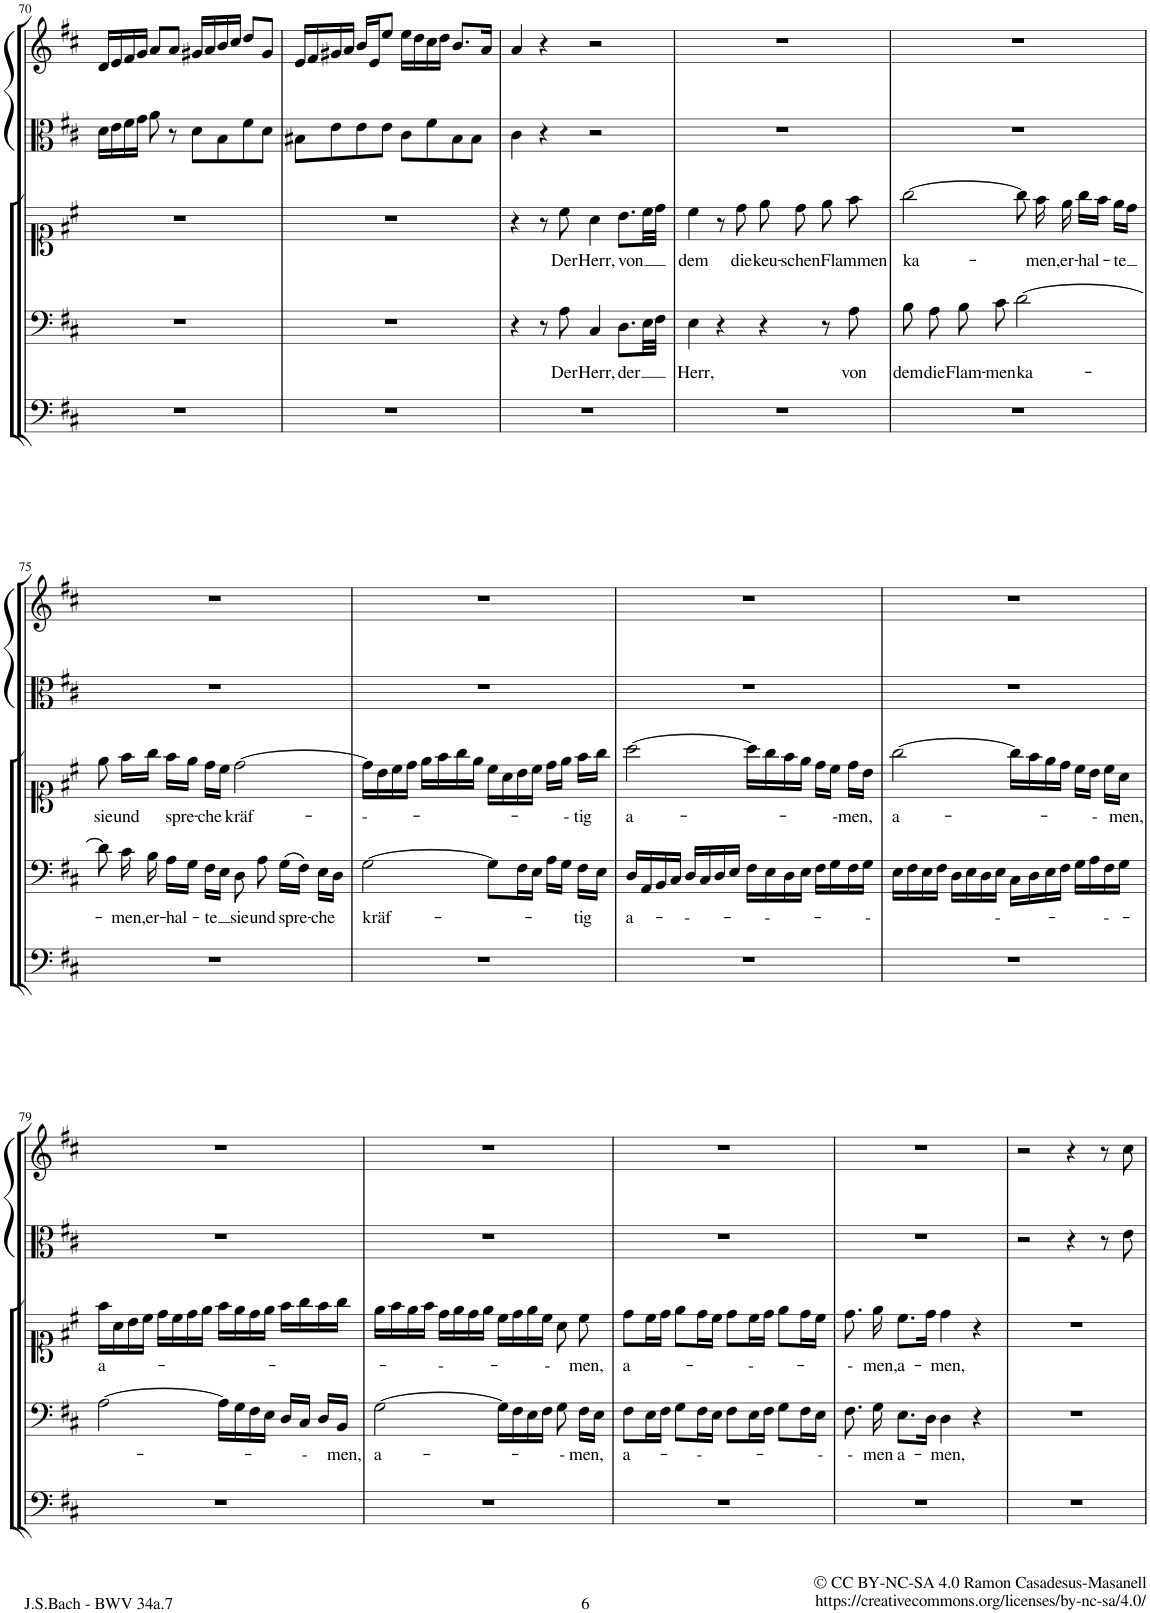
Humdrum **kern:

**kern	**kern	**text	**kern	**text	**kern	**kern
*part5	*part4	*part4	*part3	*part3	*part2	*part1
*staff5	*staff4	*staff4	*staff3	*staff3	*staff2	*staff1
*I"Continuo	*I"Basso	*	*I"Soprano	*	*I"Viola	*I"Violino I
*	*	*	*	*	*I'Vla	*I'Vln
!!LO:PB:g=z
*clefF4	*clefF4	*	*clefC1	*	*clefC3	*clefG2
*k[f#c#]	*k[f#c#]	*	*k[f#c#]	*	*k[f#c#]	*k[f#c#]
*M4/4	*M4/4	*	*M4/4	*	*M4/4	*M4/4
*met(c)	*met(c)	*	*met(c)	*	*met(c)	*met(c)
=70	=70	=70	=70	=70	=70	=70
1r	1r	.	1r	.	16d\LL	16d/LL
.	.	.	.	.	16e\	16e/
.	.	.	.	.	16f#\	16f#/
.	.	.	.	.	16g\JJ	16g/JJ
.	.	.	.	.	8a\	8a/L
.	.	.	.	.	8r	8a/J
.	.	.	.	.	8d\L	16g#X/LL
.	.	.	.	.	.	16a/
.	.	.	.	.	8B\	16b/
.	.	.	.	.	.	16cc#/JJ
.	.	.	.	.	8f#\	8dd/L
.	.	.	.	.	8d\J	8g#/J
=71	=71	=71	=71	=71	=71	=71
1r	1r	.	1r	.	8B#X\L	16e/LL
.	.	.	.	.	.	16f#/
.	.	.	.	.	8e\	16g#X/
.	.	.	.	.	.	16a/JJ
.	.	.	.	.	8e\	16b/LL
.	.	.	.	.	.	16e/J
.	.	.	.	.	8e\J	8ee/J
.	.	.	.	.	8c#\L	16ee\LL
.	.	.	.	.	.	16dd\
.	.	.	.	.	8f#\	16cc#\
.	.	.	.	.	.	16dd\JJ
.	.	.	.	.	8B#\	8.b/L
.	.	.	.	.	8B#\J	.
.	.	.	.	.	.	16a/Jk
=72	=72	=72	=72	=72	=72	=72
1r	4r	.	4r	.	4c#\	4a/
.	8r	.	8r	.	4r	4r
!	!	!LO:LY:b	!	!LO:LY:b	!	!
.	8A\	Der	8cc#\	Der	.	.
!	!	!LO:LY:b	!	!LO:LY:b	!	!
.	4C#/	Herr,	4a\	Herr,	2r	2r
!	!	!LO:LY:b	!	!LO:LY:b	!	!
.	8.D\L	der	8.b\L	von	.	.
.	32E\LL	.	32cc#\LL	.	.	.
.	32F#\JJJ	.	32dd\JJJ	.	.	.
=73	=73	=73	=73	=73	=73	=73
!	!	!LO:LY:b	!	!LO:LY:b	!	!
1r	4E\	Herr,	4cc#\	dem	1r	1r
.	4r	.	8r	.	.	.
!	!	!	!	!LO:LY:b	!	!
.	.	.	8dd\	die	.	.
!	!	!	!	!LO:LY:b	!	!
.	4r	.	8ee\	keu-	.	.
!	!	!	!	!LO:LY:b	!	!
.	.	.	8dd\	-schen	.	.
.	8r	.	8ee\	.	.	.
!	!	!LO:LY:b	!	!LO:LY:b	!	!
.	8A\	von	8ff#\	Flammen	.	.
=74	=74	=74	=74	=74	=74	=74
!	!	!LO:LY:b	!	!LO:LY:b	!	!
1r	8B\	dem	[>2gg\	ka-	1r	1r
!	!	!LO:LY:b	!	!	!	!
.	8A\	die	.	.	.	.
!	!	!LO:LY:b	!	!	!	!
.	8B\	Flam-	.	.	.	.
!	!	!LO:LY:b	!	!	!	!
.	8c#\	-men	.	.	.	.
!	!	!LO:LY:b	!	!	!	!
.	[>2d\	ka-	8gg\]	.	.	.
!	!	!	!	!LO:LY:b	!	!
.	.	.	16ff#\	men,	.	.
!	!	!	!	!LO:LY:b	!	!
.	.	.	16ee\	er-	.	.
!	!	!	!	!LO:LY:b	!	!
.	.	.	16gg\LL	-hal-	.	.
.	.	.	16ff#\JJ	.	.	.
!	!	!	!	!LO:LY:b	!	!
.	.	.	16ee\LL	-te	.	.
.	.	.	16dd\JJ	.	.	.
!!LO:LB:g=z
=75	=75	=75	=75	=75	=75	=75
!	!	!	!	!LO:LY:b	!	!
1r	8d\]	.	8ee\	sie	1r	1r
!	!	!LO:LY:b	!	!LO:LY:b	!	!
.	16c#\	men,	16ff#\LL	und	.	.
!	!	!LO:LY:b	!	!	!	!
.	16B\	er-	16gg\JJ	.	.	.
!	!	!LO:LY:b	!	!LO:LY:b	!	!
.	16A\LL	-hal-	16ff#\LL	spre-	.	.
.	16G\JJ	.	16ee\JJ	.	.	.
!	!	!LO:LY:b	!	!LO:LY:b	!	!
.	16F#\LL	-te	16dd\LL	-che	.	.
.	16E\JJ	.	16cc#\JJ	.	.	.
!	!	!LO:LY:b	!	!LO:LY:b	!	!
.	8D\	sie	[2dd\	kräf-	.	.
!	!	!LO:LY:b	!	!	!	!
.	8A\	und	.	.	.	.
!	!	!LO:LY:b	!	!	!	!
.	(16G\LL	spre-	.	.	.	.
.	16F#\JJ)	.	.	.	.	.
!	!	!LO:LY:b	!	!	!	!
.	16E\LL	-che	.	.	.	.
.	16D\JJ	.	.	.	.	.
=76	=76	=76	=76	=76	=76	=76
!	!	!LO:LY:b	!	!LO:LY:b	!	!
1r	[>2G\	kräf-	16dd\LL]	---	1r	1r
.	.	.	16b\	.	.	.
.	.	.	16cc#\	.	.	.
.	.	.	16dd\JJ	.	.	.
.	.	.	16ee\LL	.	.	.
.	.	.	16ff#\	.	.	.
.	.	.	16gg\	.	.	.
.	.	.	16ee\JJ	.	.	.
.	8G\L]	.	16cc#\LL	.	.	.
.	.	.	16a\	.	.	.
.	16F#\L	.	16b\	.	.	.
.	16E\JJ	.	16cc#\JJ	.	.	.
.	16A\LL	.	16dd\LL	.	.	.
!	!	!	!	!LO:LY:b	!	!
.	16G\JJ	.	16ee\JJ	--	.	.
!	!	!LO:LY:b	!	!LO:LY:b	!	!
.	16F#\LL	-tig	16ff#\LL	-tig	.	.
.	16E\JJ	.	16gg\JJ	.	.	.
=77	=77	=77	=77	=77	=77	=77
!	!	!LO:LY:b	!	!LO:LY:b	!	!
1r	16D/LL	a-	[>2aa\	a-	1r	1r
.	16AA/	.	.	.	.	.
.	16BB/	.	.	.	.	.
.	16C#/JJ	.	.	.	.	.
!	!	!LO:LY:b	!	!	!	!
.	16D/LL	---	.	.	.	.
.	16C#/	.	.	.	.	.
.	16D/	.	.	.	.	.
.	16E/JJ	.	.	.	.	.
.	16F#\LL	.	16aa\LL]	.	.	.
!	!	!LO:LY:b	!	!	!	!
.	16E\	---	16gg\	.	.	.
.	16D\	.	16ff#\	.	.	.
.	16E\JJ	.	16ee\JJ	.	.	.
.	16F#\LL	.	16dd\LL	.	.	.
!	!	!	!	!LO:LY:b	!	!
.	16G\	.	16cc#\JJ	--	.	.
!	!	!	!	!LO:LY:b	!	!
.	16F#\	.	16dd\LL	men,	.	.
!	!	!LO:LY:b	!	!	!	!
.	16G\JJ	--	16b\JJ	.	.	.
=78	=78	=78	=78	=78	=78	=78
!	!	!	!	!LO:LY:b	!	!
1r	16E\LL	.	[>2gg\	a-	1r	1r
.	16F#\	.	.	.	.	.
.	16E\	.	.	.	.	.
.	16F#\JJ	.	.	.	.	.
.	16D\LL	.	.	.	.	.
.	16E\	.	.	.	.	.
.	16D\	.	.	.	.	.
!	!	!LO:LY:b	!	!	!	!
.	16E\JJ	--	.	.	.	.
.	16C#\LL	.	16gg\LL]	.	.	.
.	16D\	.	16ff#\	.	.	.
.	16E\	.	16ee\	.	.	.
.	16F#\JJ	.	16dd\JJ	.	.	.
.	16G\LL	.	16cc#\LL	.	.	.
!	!	!	!	!LO:LY:b	!	!
.	16A\	.	16b\JJ	--	.	.
!	!	!LO:LY:b	!	!	!	!
.	16F#\	---	16cc#\LL	.	.	.
!	!	!	!	!LO:LY:b	!	!
.	16G\JJ	.	16a\JJ	men,	.	.
!!LO:LB:g=z
=79	=79	=79	=79	=79	=79	=79
!	!	!	!	!LO:LY:b	!	!
1r	[>2A\	.	16ff#\LL	a-	1r	1r
.	.	.	16a\	.	.	.
.	.	.	16b\	.	.	.
.	.	.	16cc#\JJ	.	.	.
.	.	.	16dd\LL	.	.	.
.	.	.	16cc#\	.	.	.
.	.	.	16dd\	.	.	.
.	.	.	16ee\JJ	.	.	.
.	16A\LL]	.	16ff#\LL	.	.	.
.	16G\	.	16ee\	.	.	.
.	16F#\	.	16dd\	.	.	.
.	16E\JJ	.	16ee\JJ	.	.	.
.	16D/LL	.	16ff#\LL	.	.	.
!	!	!LO:LY:b	!	!	!	!
.	16C#/JJ	--	16gg\	.	.	.
.	16D/LL	.	16ff#\	.	.	.
!	!	!LO:LY:b	!	!	!	!
.	16BB/JJ	men,	16gg\JJ	.	.	.
=80	=80	=80	=80	=80	=80	=80
!	!	!LO:LY:b	!	!	!	!
1r	[>2G\	a-	16ee\LL	.	1r	1r
.	.	.	16ff#\	.	.	.
.	.	.	16ee\	.	.	.
.	.	.	16ff#\JJ	.	.	.
!	!	!	!	!LO:LY:b	!	!
.	.	.	16dd\LL	---	.	.
.	.	.	16ee\	.	.	.
.	.	.	16dd\	.	.	.
.	.	.	16ee\JJ	.	.	.
.	16G\LL]	.	16cc#\LL	.	.	.
.	16F#\	.	16dd\	.	.	.
.	16E\	.	16ee\	.	.	.
!	!	!	!	!LO:LY:b	!	!
.	16F#\JJ	.	16cc#\JJ	--	.	.
!	!	!LO:LY:b	!	!	!	!
.	8G\	--	8a\	.	.	.
!	!	!LO:LY:b	!	!LO:LY:b	!	!
.	16F#\LL	men,	8cc#\	men,	.	.
.	16E\JJ	.	.	.	.	.
=81	=81	=81	=81	=81	=81	=81
!	!	!LO:LY:b	!	!LO:LY:b	!	!
1r	8F#\L	a-	8dd\L	a-	1r	1r
.	16E\L	.	16cc#\L	.	.	.
.	16F#\JJ	.	16dd\JJ	.	.	.
.	8G\L	.	8ee\L	.	.	.
!	!	!LO:LY:b	!	!	!	!
.	16F#\L	---	16dd\L	.	.	.
.	16E\JJ	.	16cc#\JJ	.	.	.
.	8F#\L	.	8dd\L	.	.	.
!	!	!	!	!LO:LY:b	!	!
.	16E\L	.	16cc#\L	--	.	.
.	16F#\JJ	.	16dd\JJ	.	.	.
.	8G\L	.	8ee\L	.	.	.
.	16F#\L	.	16dd\L	.	.	.
!	!	!LO:LY:b	!	!	!	!
.	16E\JJ	--	16cc#\JJ	.	.	.
=82	=82	=82	=82	=82	=82	=82
!	!	!LO:LY:b	!	!LO:LY:b	!	!
1r	8.F#\	-	8.dd\	--	1r	1r
!	!	!LO:LY:b	!	!LO:LY:b	!	!
.	16G\	men	16ee\	men,	.	.
!	!	!LO:LY:b	!	!LO:LY:b	!	!
.	8.E\L	a-	8.cc#\L	a-	.	.
.	16D\Jk	.	16dd\Jk	.	.	.
!	!	!LO:LY:b	!	!LO:LY:b	!	!
.	4D\	-men,	4dd\	-men,	.	.
.	4r	.	4r	.	.	.
=83	=83	=83	=83	=83	=83	=83
1r	1r	.	1r	.	2r	2r
.	.	.	.	.	4r	4r
.	.	.	.	.	8r	8r
.	.	.	.	.	8e\	8cc#\
=	=	=	=	=	=	=
*-	*-	*-	*-	*-	*-	*-
